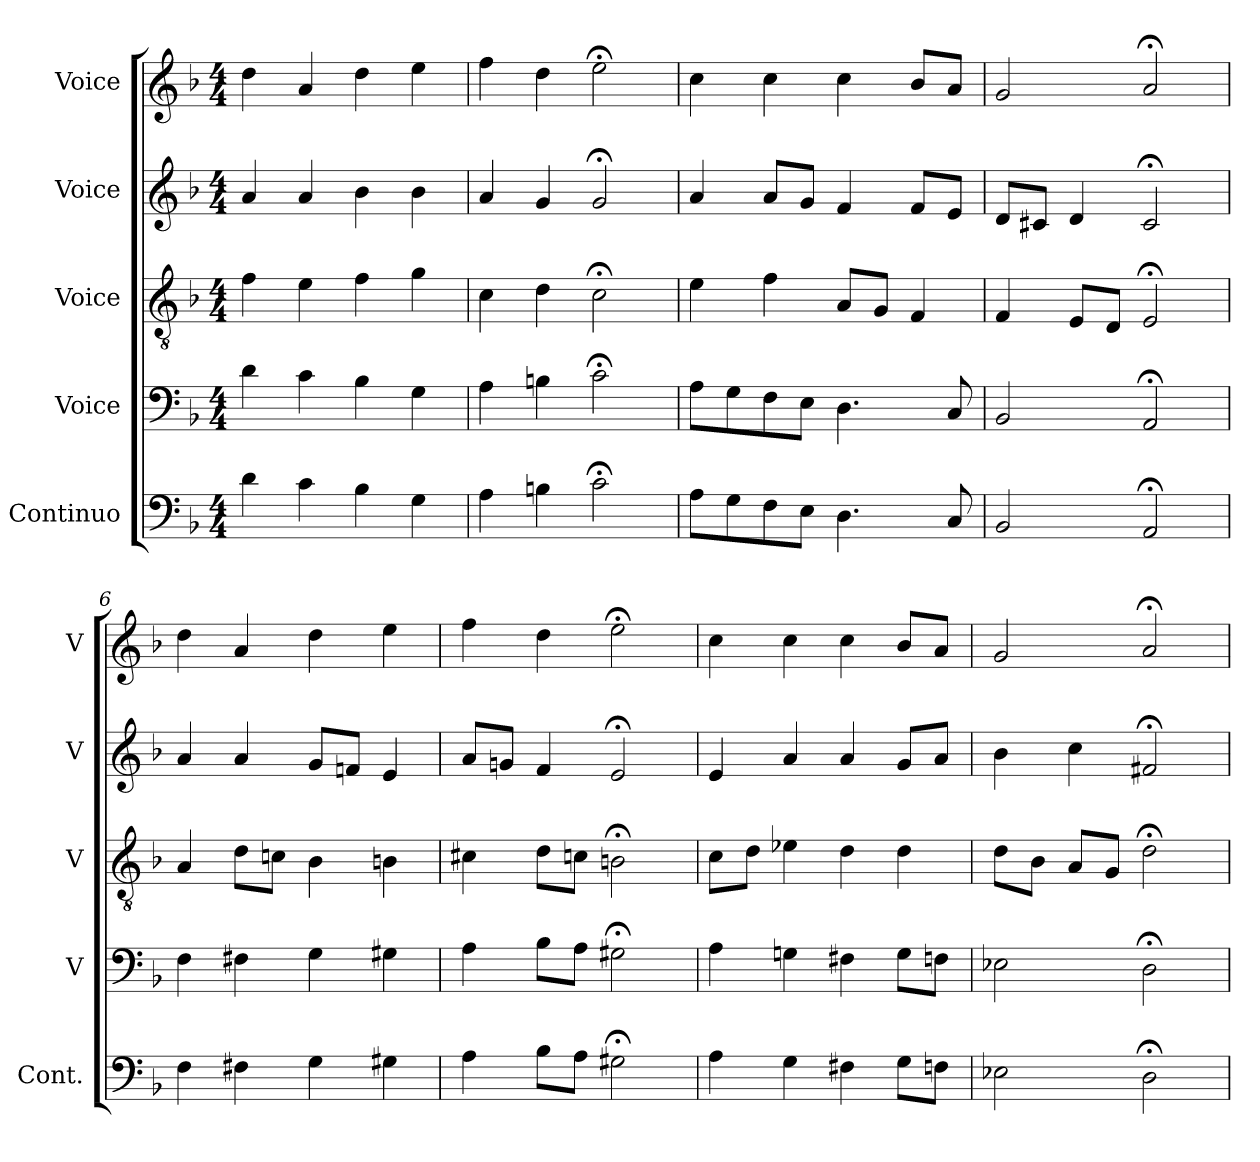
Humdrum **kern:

**kern	**kern	**kern	**kern	**kern
*part5	*part4	*part3	*part2	*part1
*staff5	*staff4	*staff3	*staff2	*staff1
*I"Continuo	*I"Voice	*I"Voice	*I"Voice	*I"Voice
*I'Cont.	*I'V	*I'V	*I'V	*I'V
*clefF4	*clefF4	*clefGv2	*clefG2	*clefG2
*k[b-]	*k[b-]	*k[b-]	*k[b-]	*k[b-]
*M4/4	*M4/4	*M4/4	*M4/4	*M4/4
=	=	=	=	=
4d	4d	4f	4a	4dd
4c	4c	4e	4a	4a
4B-	4B-	4f	4b-	4dd
4G	4G	4g	4b-	4ee
=3	=3	=3	=3	=3
4A	4A	4c	4a	4ff
4Bn	4Bn	4d	4g	4dd
2c;<	2c;<	2c;<	2g;<	2ee;<
=4	=4	=4	=4	=4
8AL	8AL	4e	4a	4cc
8G	8G	.	.	.
8F	8F	4f	8aL	4cc
8EJ	8EJ	.	8gJ	.
4.D	4.D	8AL	4f	4cc
.	.	8GJ	.	.
.	.	4F	8fL	8b-L
8C	8C	.	8eJ	8aJ
=5	=5	=5	=5	=5
2BB-	2BB-	4F	8dL	2g
.	.	.	8c#XJ	.
.	.	8EL	4d	.
.	.	8DJ	.	.
2AA;<	2AA;<	2E;<	2c#;<	2a;<
=6	=6	=6	=6	=6
4F	4F	4A	4a	4dd
4F#X	4F#X	8dL	4a	4a
.	.	8cnJ	.	.
4G	4G	4B-	8gL	4dd
.	.	.	8fnJ	.
4G#X	4G#X	4Bn	4e	4ee
=7	=7	=7	=7	=7
4A	4A	4c#X	8aL	4ff
.	.	.	8gnJ	.
8B-L	8B-L	8dL	4f	4dd
8AJ	8AJ	8cnJ	.	.
2G#X;<	2G#X;<	2Bn;<	2e;<	2ee;<
=8	=8	=8	=8	=8
4A	4A	8cL	4e	4cc
.	.	8dJ	.	.
4G	4Gn	4e-X	4a	4cc
4F#X	4F#X	4d	4a	4cc
8GL	8GL	4d	8gL	8b-L
8FnJ	8FnJ	.	8aJ	8aJ
=9	=9	=9	=9	=9
2E-X	2E-X	8dL	4b-	2g
.	.	8B-J	.	.
.	.	8AL	4cc	.
.	.	8GJ	.	.
2D;<	2D;<	2d;<	2f#X;<	2a;<
=	=	=	=	=
*-	*-	*-	*-	*-
